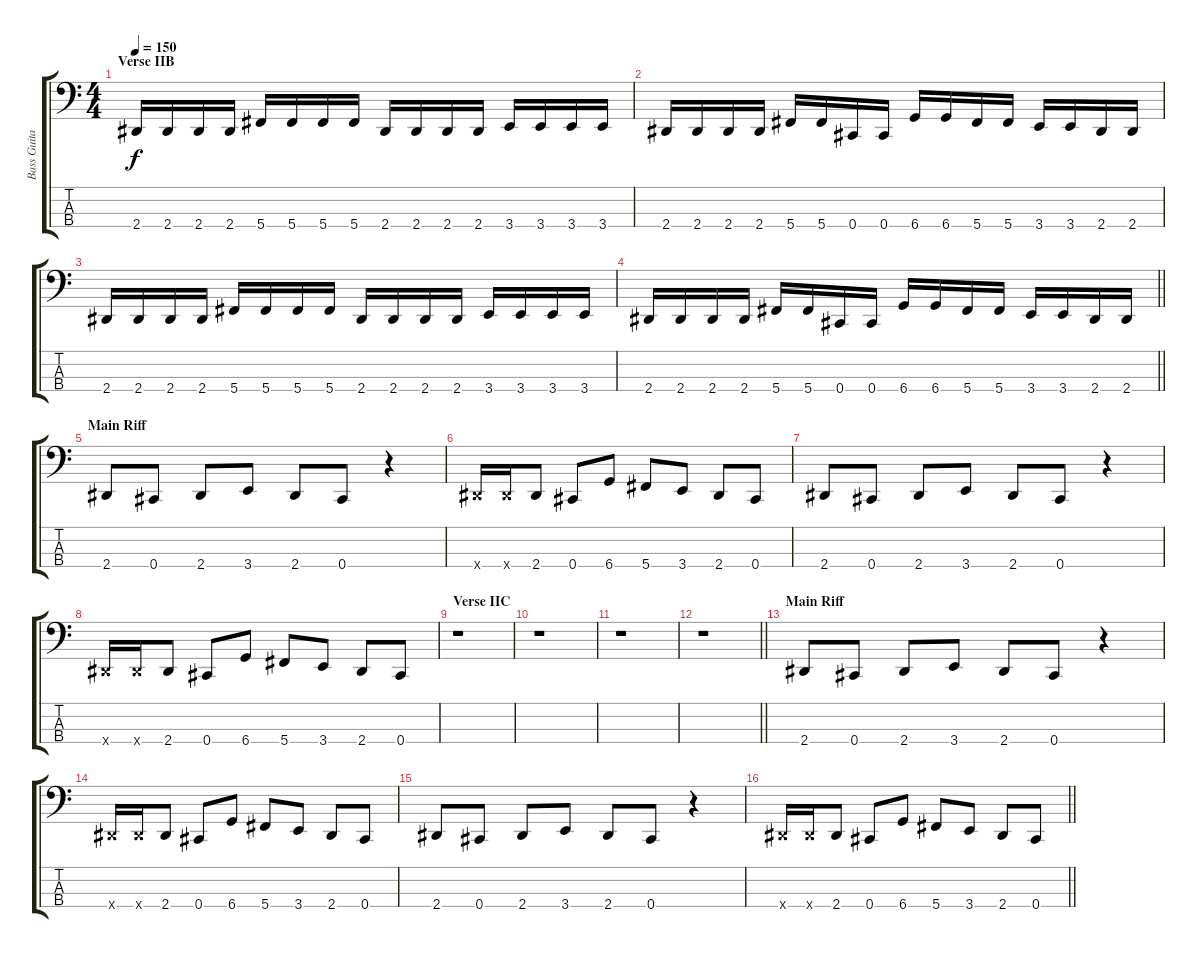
\track ("Bass Guitar" "Bass Guita") {instrument electricbassfinger}
\staff {score tabs}
\tuning (Gb2 Db2 Ab1 Db1) {hide}
\ts (4 4)
\section ("" "Verse IIB")
\tempo 150
\clef f4
\ks c
2.4.16{dy f} 2.4.16 2.4.16 2.4.16 5.4.16 5.4.16 5.4.16 5.4.16 2.4.16 2.4.16 2.4.16 2.4.16 3.4.16 3.4.16 3.4.16 3.4.16 |
2.4.16 2.4.16 2.4.16 2.4.16 5.4.16 5.4.16 0.4.16 0.4.16 6.4.16 6.4.16 5.4.16 5.4.16 3.4.16 3.4.16 2.4.16 2.4.16 |
2.4.16 2.4.16 2.4.16 2.4.16 5.4.16 5.4.16 5.4.16 5.4.16 2.4.16 2.4.16 2.4.16 2.4.16 3.4.16 3.4.16 3.4.16 3.4.16 |
\barLineRight lightlight
2.4.16 2.4.16 2.4.16 2.4.16 5.4.16 5.4.16 0.4.16 0.4.16 6.4.16 6.4.16 5.4.16 5.4.16 3.4.16 3.4.16 2.4.16 2.4.16 |
\section ("" "Main Riff")
2.4.8 0.4.8 2.4.8 3.4.8 2.4.8 0.4.8 r.4 |
2.4{x}.16 2.4{x}.16 2.4.8 0.4.8 6.4.8 5.4.8 3.4.8 2.4.8 0.4.8 |
2.4.8 0.4.8 2.4.8 3.4.8 2.4.8 0.4.8 r.4 |
2.4{x}.16 2.4{x}.16 2.4.8 0.4.8 6.4.8 5.4.8 3.4.8 2.4.8 0.4.8 |
\section ("" "Verse IIC")
r.1 |
r.1 |
r.1 |
\barLineRight lightlight
r.1 |
\section ("" "Main Riff")
2.4.8 0.4.8 2.4.8 3.4.8 2.4.8 0.4.8 r.4 |
2.4{x}.16 2.4{x}.16 2.4.8 0.4.8 6.4.8 5.4.8 3.4.8 2.4.8 0.4.8 |
2.4.8 0.4.8 2.4.8 3.4.8 2.4.8 0.4.8 r.4 |
\barLineRight lightlight
2.4{x}.16 2.4{x}.16 2.4.8 0.4.8 6.4.8 5.4.8 3.4.8 2.4.8 0.4.8
